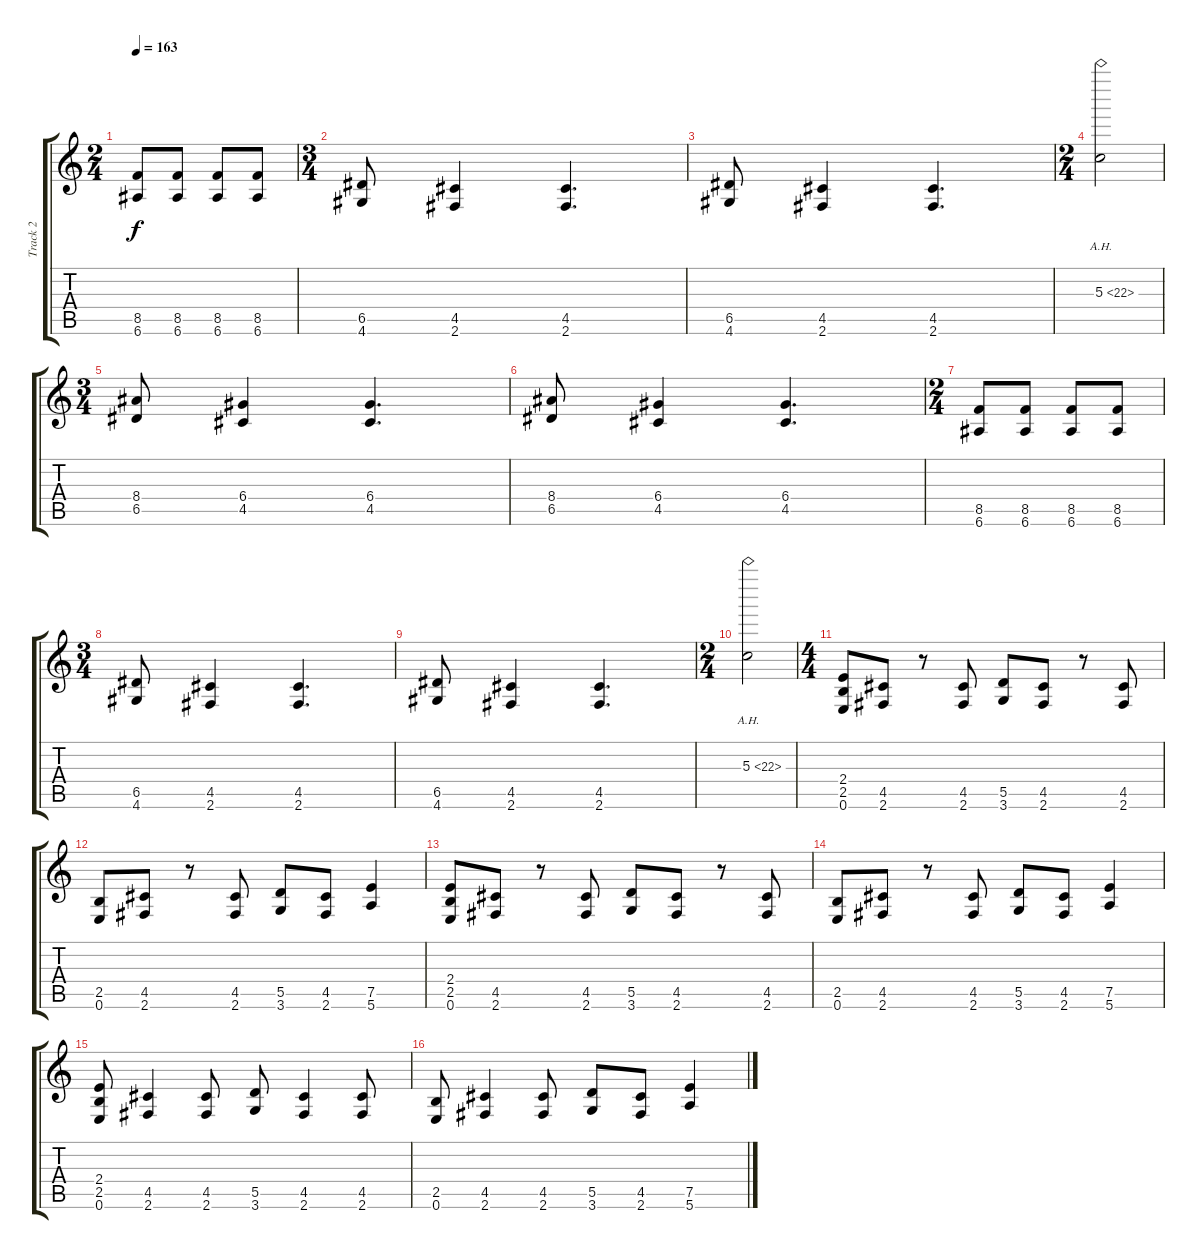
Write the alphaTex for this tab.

\track ("Track 2" "Track 2") {instrument distortionguitar}
\staff {score tabs}
\tuning (E4 B3 G3 D3 A2 E2) {hide}
\ts (2 4)
\tempo 163
\clef g2
\ks c
(8.5 6.6).8{dy f} (8.5 6.6).8 (8.5 6.6).8 (8.5 6.6).8 |
\ts (3 4)
(6.5 4.6).8 (4.5 2.6).4 (4.5 2.6).4{d} |
(6.5 4.6).8 (4.5 2.6).4 (4.5 2.6).4{d} |
\ts (2 4)
5.3{ah 17}.2 |
\ts (3 4)
(8.4 6.5).8 (6.4 4.5).4 (6.4 4.5).4{d} |
(8.4 6.5).8 (6.4 4.5).4 (6.4 4.5).4{d} |
\ts (2 4)
(8.5 6.6).8 (8.5 6.6).8 (8.5 6.6).8 (8.5 6.6).8 |
\ts (3 4)
(6.5 4.6).8 (4.5 2.6).4 (4.5 2.6).4{d} |
(6.5 4.6).8 (4.5 2.6).4 (4.5 2.6).4{d} |
\ts (2 4)
5.3{ah 17}.2 |
\ts (4 4)
(2.4 2.5 0.6).8 (4.5 2.6).8 r.8 (4.5 2.6).8 (5.5 3.6).8 (4.5 2.6).8 r.8 (4.5 2.6).8 |
(2.5 0.6).8 (4.5 2.6).8 r.8 (4.5 2.6).8 (5.5 3.6).8 (4.5 2.6).8 (7.5 5.6).4 |
(2.4 2.5 0.6).8 (4.5 2.6).8 r.8 (4.5 2.6).8 (5.5 3.6).8 (4.5 2.6).8 r.8 (4.5 2.6).8 |
(2.5 0.6).8 (4.5 2.6).8 r.8 (4.5 2.6).8 (5.5 3.6).8 (4.5 2.6).8 (7.5 5.6).4 |
(2.4 2.5 0.6).8 (4.5 2.6).4 (4.5 2.6).8 (5.5 3.6).8 (4.5 2.6).4 (4.5 2.6).8 |
(2.5 0.6).8 (4.5 2.6).4 (4.5 2.6).8 (5.5 3.6).8 (4.5 2.6).8 (7.5 5.6).4
